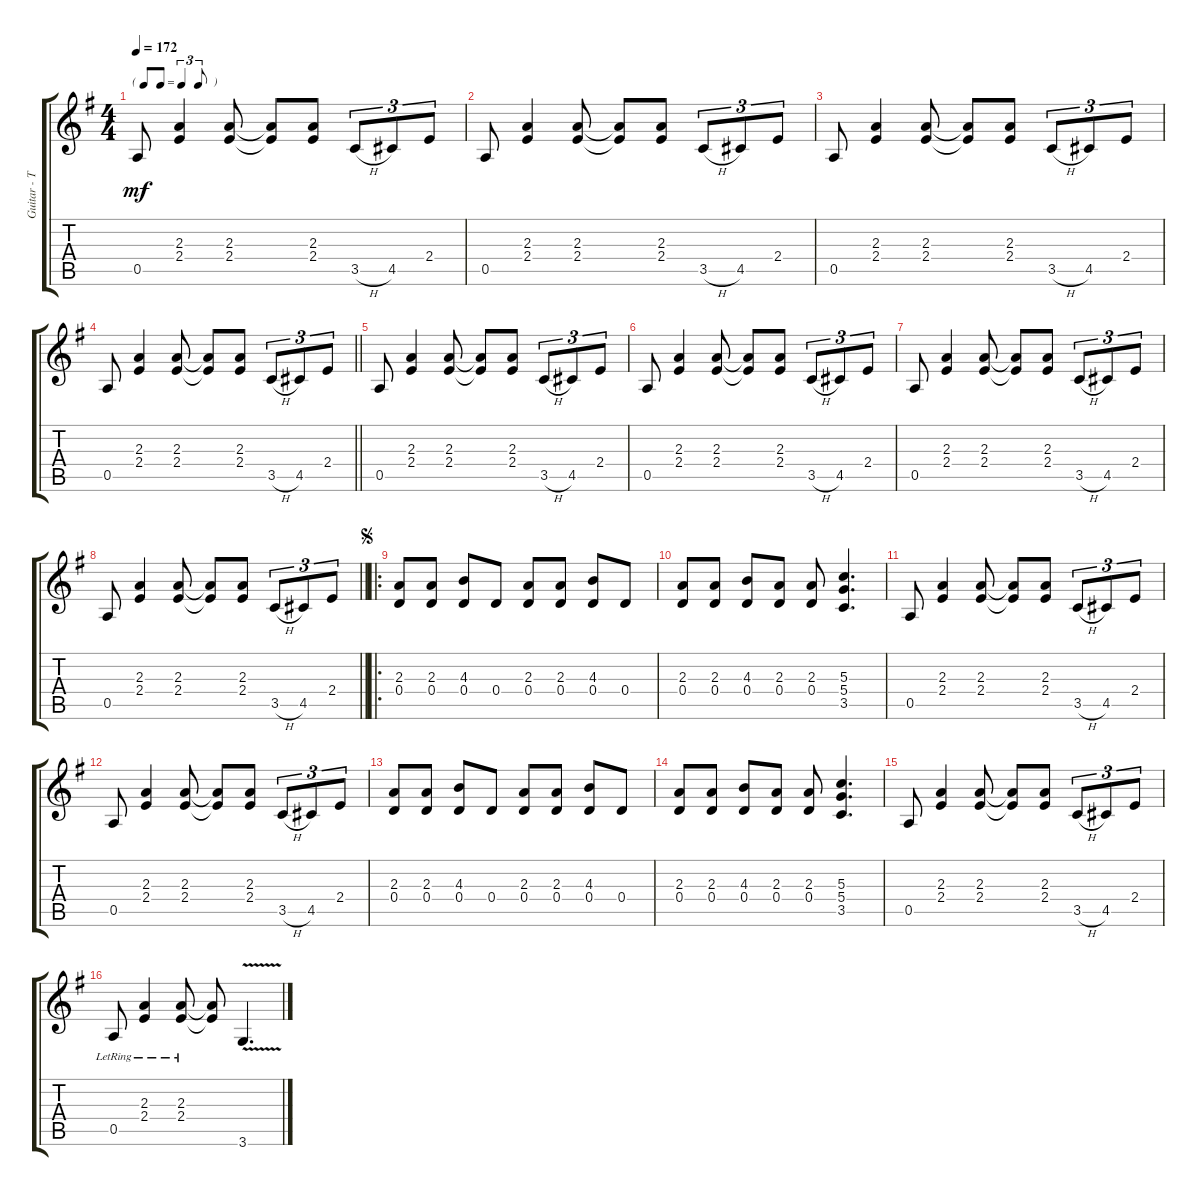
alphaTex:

\track ("Guitar - Tom Scholz" "Guitar - T") {instrument overdrivenguitar}
\staff {score tabs}
\tuning (E4 B3 G3 D3 A2 E2) {hide}
\ts (4 4)
\tf triplet8th
\tempo 172
\clef g2
\ks g
0.5.8{dy mf instrument overdrivenguitar} (2.3 2.4).4 (2.3 2.4).8 (2.3{t} 2.4{t}).8 (2.3 2.4).8 3.5{h}.8{tu (3 2)} 4.5.8{tu (3 2)} 2.4.8{tu (3 2)} |
0.5.8 (2.3 2.4).4 (2.3 2.4).8 (2.3{t} 2.4{t}).8 (2.3 2.4).8 3.5{h}.8{tu (3 2)} 4.5.8{tu (3 2)} 2.4.8{tu (3 2)} |
0.5.8 (2.3 2.4).4 (2.3 2.4).8 (2.3{t} 2.4{t}).8 (2.3 2.4).8 3.5{h}.8{tu (3 2)} 4.5.8{tu (3 2)} 2.4.8{tu (3 2)} |
\barLineRight lightlight
0.5.8 (2.3 2.4).4 (2.3 2.4).8 (2.3{t} 2.4{t}).8 (2.3 2.4).8 3.5{h}.8{tu (3 2)} 4.5.8{tu (3 2)} 2.4.8{tu (3 2)} |
0.5.8 (2.3 2.4).4 (2.3 2.4).8 (2.3{t} 2.4{t}).8 (2.3 2.4).8 3.5{h}.8{tu (3 2)} 4.5.8{tu (3 2)} 2.4.8{tu (3 2)} |
0.5.8 (2.3 2.4).4 (2.3 2.4).8 (2.3{t} 2.4{t}).8 (2.3 2.4).8 3.5{h}.8{tu (3 2)} 4.5.8{tu (3 2)} 2.4.8{tu (3 2)} |
0.5.8 (2.3 2.4).4 (2.3 2.4).8 (2.3{t} 2.4{t}).8 (2.3 2.4).8 3.5{h}.8{tu (3 2)} 4.5.8{tu (3 2)} 2.4.8{tu (3 2)} |
\barLineRight lightlight
0.5.8 (2.3 2.4).4 (2.3 2.4).8 (2.3{t} 2.4{t}).8 (2.3 2.4).8 3.5{h}.8{tu (3 2)} 4.5.8{tu (3 2)} 2.4.8{tu (3 2)} |
\ro
\jump segno
(2.3 0.4).8 (2.3 0.4).8 (4.3 0.4).8 0.4.8 (2.3 0.4).8 (2.3 0.4).8 (4.3 0.4).8 0.4.8 |
(2.3 0.4).8 (2.3 0.4).8 (4.3 0.4).8 (2.3 0.4).8 (2.3 0.4).8 (5.3 5.4 3.5).4{d} |
0.5.8 (2.3 2.4).4 (2.3 2.4).8 (2.3{t} 2.4{t}).8 (2.3 2.4).8 3.5{h}.8{tu (3 2)} 4.5.8{tu (3 2)} 2.4.8{tu (3 2)} |
0.5.8 (2.3 2.4).4 (2.3 2.4).8 (2.3{t} 2.4{t}).8 (2.3 2.4).8 3.5{h}.8{tu (3 2)} 4.5.8{tu (3 2)} 2.4.8{tu (3 2)} |
(2.3 0.4).8 (2.3 0.4).8 (4.3 0.4).8 0.4.8 (2.3 0.4).8 (2.3 0.4).8 (4.3 0.4).8 0.4.8 |
(2.3 0.4).8 (2.3 0.4).8 (4.3 0.4).8 (2.3 0.4).8 (2.3 0.4).8 (5.3 5.4 3.5).4{d} |
0.5.8 (2.3 2.4).4 (2.3 2.4).8 (2.3{t} 2.4{t}).8 (2.3 2.4).8 3.5{h}.8{tu (3 2)} 4.5.8{tu (3 2)} 2.4.8{tu (3 2)} |
0.5{lr}.8 (2.3{lr} 2.4{lr}).4 (2.3{lr} 2.4{lr}).8 (2.3{t} 2.4{t}).8 3.6{v}.4{d}
